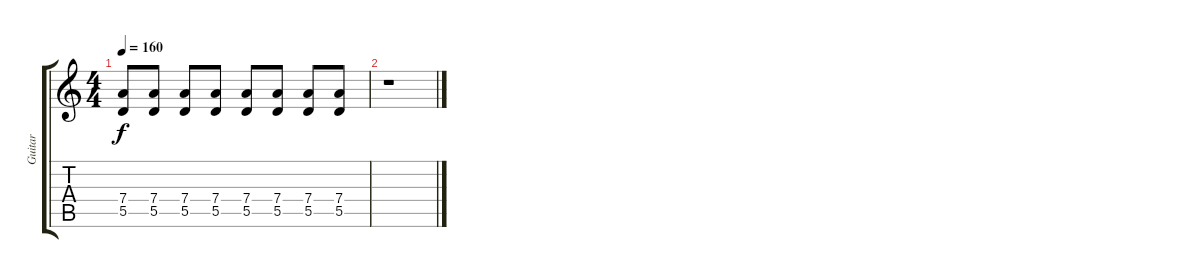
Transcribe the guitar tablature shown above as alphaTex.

\track ("Guitar" "Guitar") {instrument electricguitarclean}
\staff {score tabs}
\tuning (E4 B3 G3 D3 A2 E2) {hide}
\ts (4 4)
\tempo 160
\clef g2
\ks c
(7.4 5.5).8{dy f} (7.4 5.5).8 (7.4 5.5).8 (7.4 5.5).8 (7.4 5.5).8 (7.4 5.5).8 (7.4 5.5).8 (7.4 5.5).8 |
r.1
